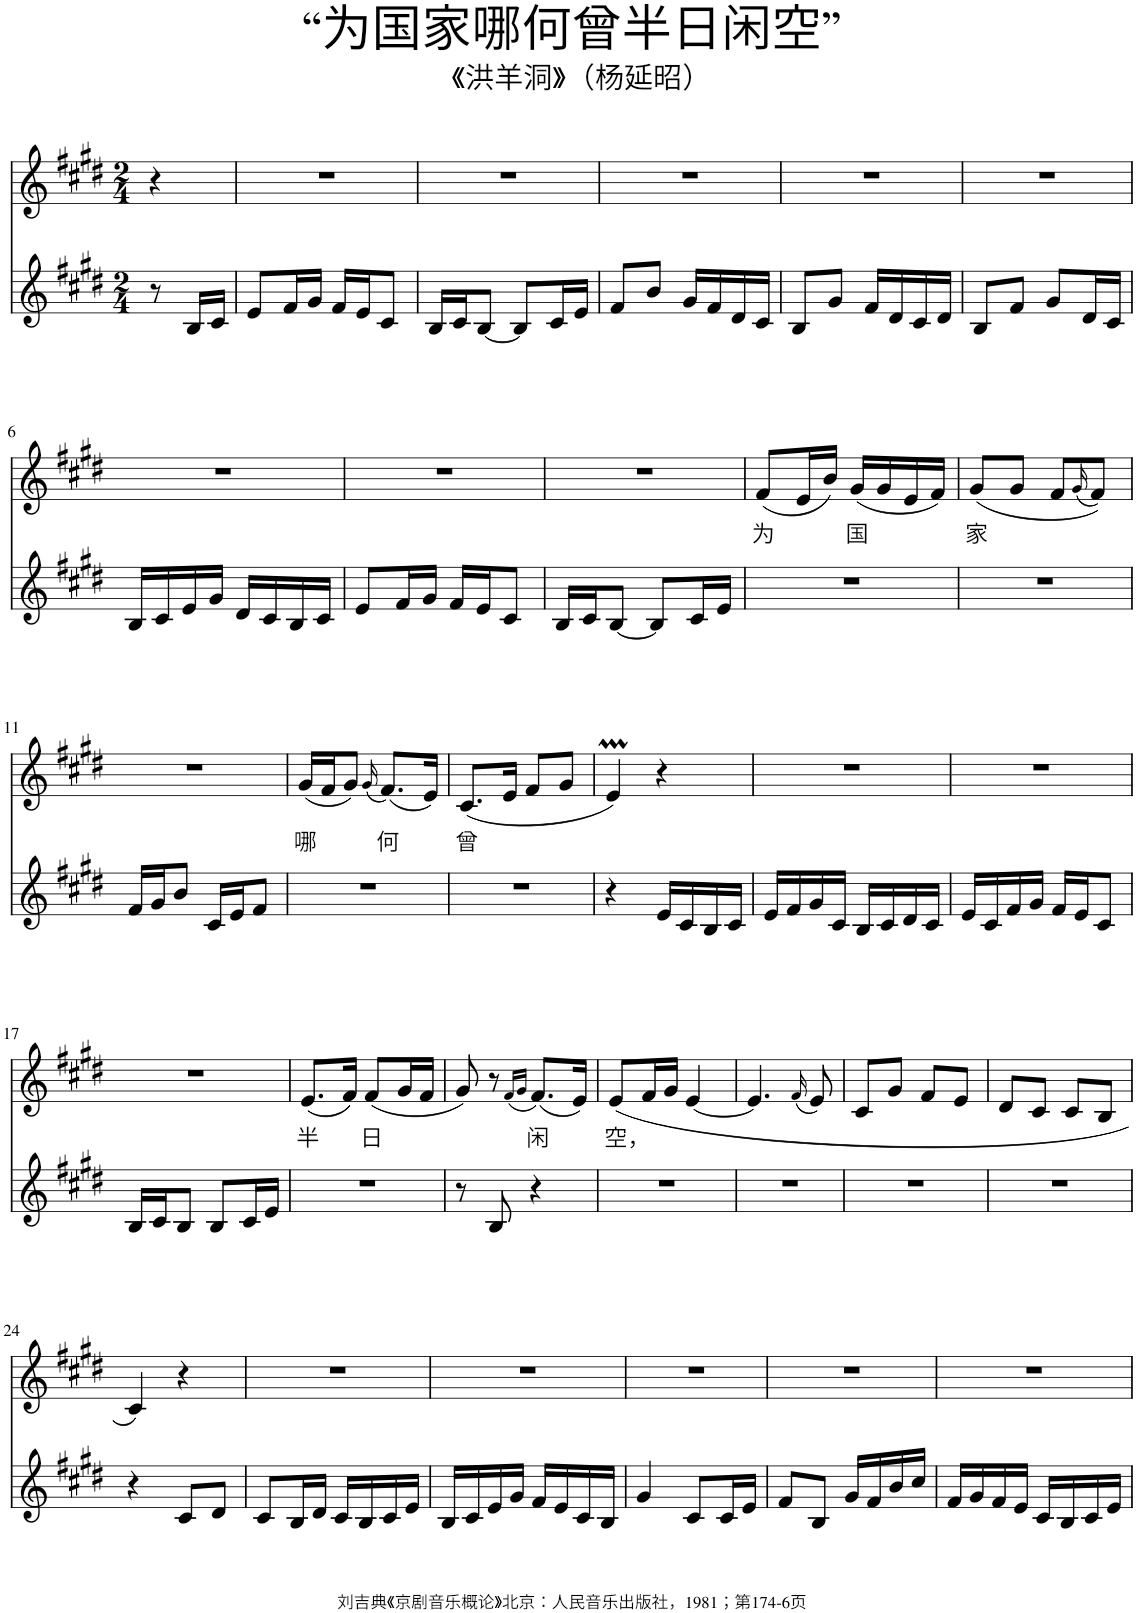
**kern	**kern	**text
*part2	*part1	*part1
*staff2	*staff1	*staff1
*I"Piano	*I"Piano	*
*I'Pno	*I'Pno	*
*clefG2	*clefG2	*
*k[f#c#g#d#]	*k[f#c#g#d#]	*
*M2/4	*M2/4	*
=	=	=
8r	4r	.
16B/LL	.	.
16c#/JJ	.	.
=1	=1	=1
8e/L	2r	.
16f#/L	.	.
16g#/JJ	.	.
16f#/LL	.	.
16e/J	.	.
8c#/J	.	.
=2	=2	=2
16B/LL	2r	.
16c#/J	.	.
[8B/J	.	.
8B/L]	.	.
16c#/L	.	.
16e/JJ	.	.
=3	=3	=3
8f#/L	2r	.
8b/J	.	.
16g#/LL	.	.
16f#/	.	.
16d#/	.	.
16c#/JJ	.	.
=4	=4	=4
8B/L	2r	.
8g#/J	.	.
16f#/LL	.	.
16d#/	.	.
16c#/	.	.
16d#/JJ	.	.
=5	=5	=5
8B/L	2r	.
8f#/J	.	.
8g#/L	.	.
16d#/L	.	.
16c#/JJ	.	.
!!LO:LB:g=z
=6	=6	=6
16B/LL	2r	.
16c#/	.	.
16e/	.	.
16g#/JJ	.	.
16d#/LL	.	.
16c#/	.	.
16B/	.	.
16c#/JJ	.	.
=7	=7	=7
8e/L	2r	.
16f#/L	.	.
16g#/JJ	.	.
16f#/LL	.	.
16e/J	.	.
8c#/J	.	.
=8	=8	=8
16B/LL	2r	.
16c#/J	.	.
[8B/J	.	.
8B/L]	.	.
16c#/L	.	.
16e/JJ	.	.
=9	=9	=9
!	!	!LO:LY:b
2r	(8f#/L	为
.	16e/L	.
.	16b/JJ)	.
!	!	!LO:LY:b
.	(16g#/LL	国
.	16g#/	.
.	16e/	.
.	16f#/JJ)	.
=10	=10	=10
!	!	!LO:LY:b
2r	(8g#/L	家
.	8g#/J	.
.	8f#/L	.
.	(16qg#/	.
.	8f#/J))	.
!!LO:LB:g=z
=11	=11	=11
16f#/LL	2r	.
16g#/J	.	.
8b/J	.	.
16c#/LL	.	.
16e/J	.	.
8f#/J	.	.
=12	=12	=12
!	!	!LO:LY:b
2r	(16g#/LL	哪
.	16f#/J	.
.	8g#/J)	.
.	(16qg#/	.
!	!	!LO:LY:b
.	(8.f#/L)	何
.	16e/Jk)	.
=13	=13	=13
!	!	!LO:LY:b
2r	(8.c#/L	曾
.	16e/Jk	.
.	8f#/L	.
.	8g#/J	.
=14	=14	=14
4r	4eM/)	.
16e/LL	4r	.
16c#/	.	.
16B/	.	.
16c#/JJ	.	.
=15	=15	=15
16e/LL	2r	.
16f#/	.	.
16g#/	.	.
16c#/JJ	.	.
16B/LL	.	.
16c#/	.	.
16d#/	.	.
16c#/JJ	.	.
=16	=16	=16
16e/LL	2r	.
16c#/	.	.
16f#/	.	.
16g#/JJ	.	.
16f#/LL	.	.
16e/J	.	.
8c#/J	.	.
!!LO:LB:g=z
=17	=17	=17
16B/LL	2r	.
16c#/J	.	.
8B/J	.	.
8B/L	.	.
16c#/L	.	.
16e/JJ	.	.
=18	=18	=18
!	!	!LO:LY:b
2r	(8.e/L	半
.	16f#/Jk)	.
!	!	!LO:LY:b
.	(8f#/L	日
.	16g#/L	.
.	16f#/JJ	.
=19	=19	=19
8r	8g#/)	.
8B/	8r	.
.	(16qf#/LL	.
.	16qg#/JJ	.
!	!	!LO:LY:b
4r	(8.f#/L)	闲
.	16e/Jk)	.
=20	=20	=20
!	!	!LO:LY:b
2r	(8e/L	空，
.	16f#/L	.
.	16g#/JJ	.
.	[4e/	.
=21	=21	=21
2r	4.e/]	.
.	(16qf#/	.
.	8e/)	.
=22	=22	=22
2r	8c#/L	.
.	8g#/J	.
.	8f#/L	.
.	8e/J	.
=23	=23	=23
2r	8d#/L	.
.	8c#/J	.
.	8c#/L	.
.	8B/J	.
!!LO:LB:g=z
=24	=24	=24
4r	4c#/)	.
8c#/L	4r	.
8d#/J	.	.
=25	=25	=25
8c#/L	2r	.
16B/L	.	.
16d#/JJ	.	.
16c#/LL	.	.
16B/	.	.
16c#/	.	.
16e/JJ	.	.
=26	=26	=26
16B/LL	2r	.
16c#/	.	.
16e/	.	.
16g#/JJ	.	.
16f#/LL	.	.
16e/	.	.
16c#/	.	.
16B/JJ	.	.
=27	=27	=27
4g#/	2r	.
8c#/L	.	.
16c#/L	.	.
16e/JJ	.	.
=28	=28	=28
8f#/L	2r	.
8B/J	.	.
16g#/LL	.	.
16f#/	.	.
16b/	.	.
16cc#/JJ	.	.
=29	=29	=29
16f#/LL	2r	.
16g#/	.	.
16f#/	.	.
16e/JJ	.	.
16c#/LL	.	.
16B/	.	.
16c#/	.	.
16e/JJ	.	.
=	=	=
*-	*-	*-
